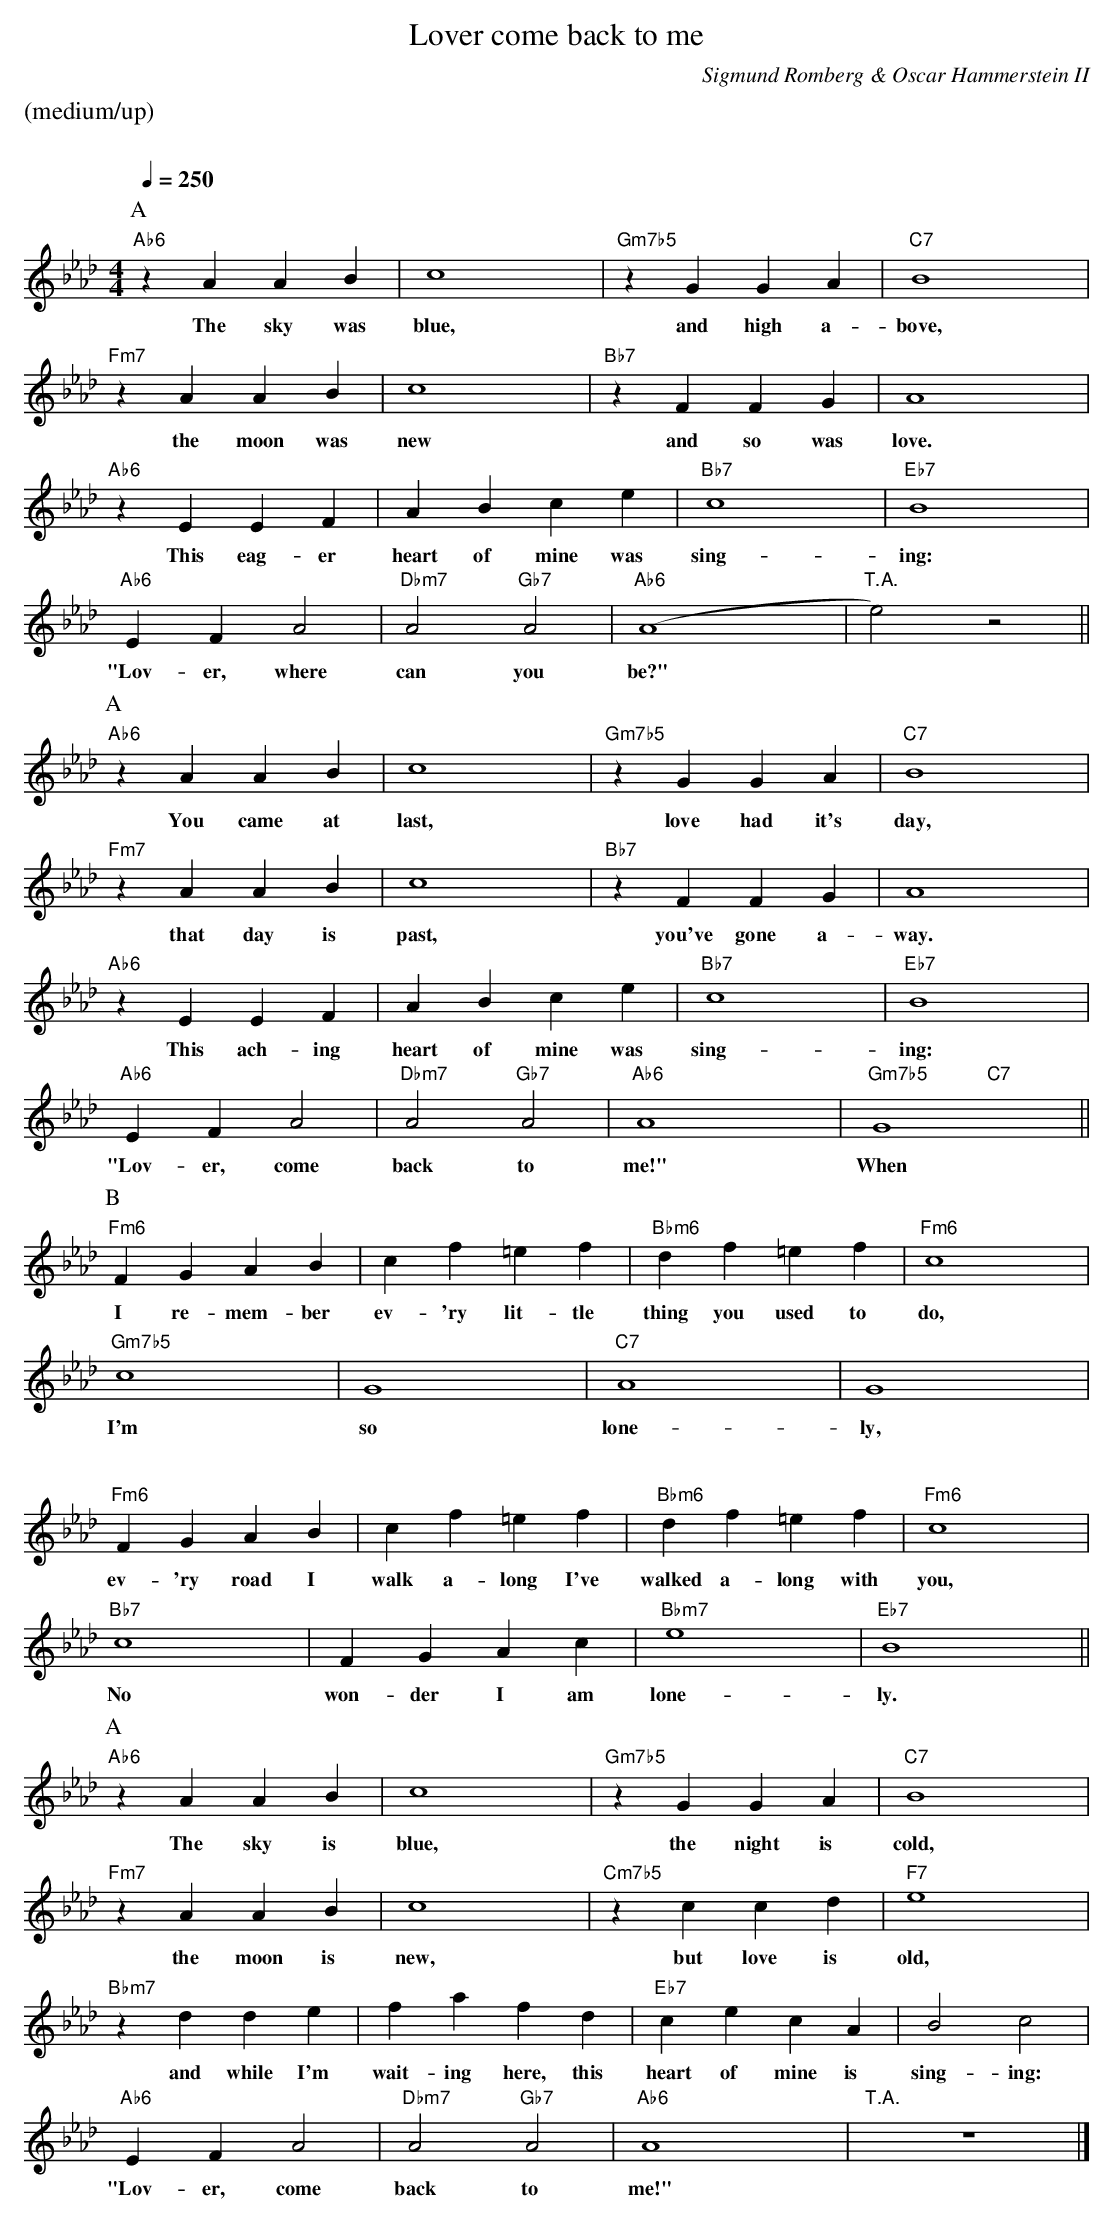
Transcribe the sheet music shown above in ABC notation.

X:1
T:Lover come back to me
M:4/4
L:1/4
C:Sigmund Romberg & Oscar Hammerstein II
Q:1/4=250
%%staves (chords melody)
K:Ab
%%text (medium/up)
%%vskip 20
P:A
V:chords
"Ab6"x2 x2 | x2 x2 | "Gm7b5"x2 x2 | "C7"x2 x2 |
"Fm7"x2 x2 | x2 x2 | "Bb7"x2 x2 | x2 x2 |
"Ab6"x2 x2 | x2 x2 | "Bb7"x2 x2 | "Eb7"x2 x2 |
"Ab6"x2 x2 | "Dbm7"x2 "Gb7"x2 | "Ab6"x2 x2 | "T.A."x2 x2 ||
V:melody
zAAB | c4 | zGGA | B4 |
w:The sky was blue, and high a-bove,
zAAB | c4 | zFFG | A4 |
w:the moon was new and so was love.
zEEF | ABce | c4 | B4 |
w:This eag-er heart of mine was sing-ing:
EFA2 | A2A2 | (A4 | e2)z2 ||
w:"Lov-er, where can you be?"*
P:A
V:chords
"Ab6"x2 x2 | x2 x2 | "Gm7b5"x2 x2 | "C7"x2 x2 |
"Fm7"x2 x2 | x2 x2 | "Bb7"x2 x2 | x2 x2 |
"Ab6"x2 x2 | x2 x2 | "Bb7"x2 x2 | "Eb7"x2 x2 |
"Ab6"x2 x2 | "Dbm7"x2 "Gb7"x2 | "Ab6"x2 x2 | "Gm7b5"x2 "C7"x2 ||
V:melody
zAAB | c4 | zGGA | B4 |
w:You came at last, love had it's day,
zAAB | c4 | zFFG | A4 |
w:that day is past, you've gone a-way.
zEEF | ABce | c4 | B4 |
w:This ach-ing heart of mine was sing-ing:
EFA2 | A2A2 | A4 | G4 ||
w:"Lov-er, come back to me!" When
P:B
V:chords
"Fm6"x2 x2 | x2 x2 | "Bbm6"x2 x2 | "Fm6"x2 x2 |
"Gm7b5"x2 x2 | x2 x2 | "C7"x2 x2 | x2 x2 |
"Fm6"x2 x2 | x2 x2 | "Bbm6"x2 x2 | "Fm6"x2 x2 |
"Bb7"x2 x2 | x2 x2 | "Bbm7"x2 x2 | "Eb7"x2 x2 ||
V:melody
FGAB | cf=ef | df=ef | c4 |
w:I re-mem-ber ev-'ry lit-tle thing you used to do,
c4 | G4 | A4 | G4 |
w:I'm so lone-ly,
FGAB | cf=ef | df=ef | c4 |
w:ev-'ry road I walk a-long I've walked a-long with you,
c4 | FGAc | e4 | B4 ||
w:No won-der I am lone-ly.
P:A
V:chords
"Ab6"x2 x2 | x2 x2 | "Gm7b5"x2 x2 | "C7"x2 x2 |
"Fm7"x2 x2 | x2 x2 | "Cm7b5"x2 x2 | "F7"x2 x2 |
"Bbm7"x2 x2 | x2 x2 | "Eb7"x2 x2 | x2 x2 |
"Ab6"x2 x2 | "Dbm7"x2 "Gb7"x2 | "Ab6"x2 x2 | "T.A."x2 x2 |]
V:melody
zAAB | c4 | zGGA | B4 |
w:The sky is blue, the night is cold,
zAAB | c4 | zccd | e4 |
w:the moon is new, but love is old,
zdde | fafd | cecA | B2c2 |
w:and while I'm wait-ing here, this heart of mine is sing-ing:
EFA2 | A2A2 | A4 | z4 |]
w:"Lov-er, come back to me!"
